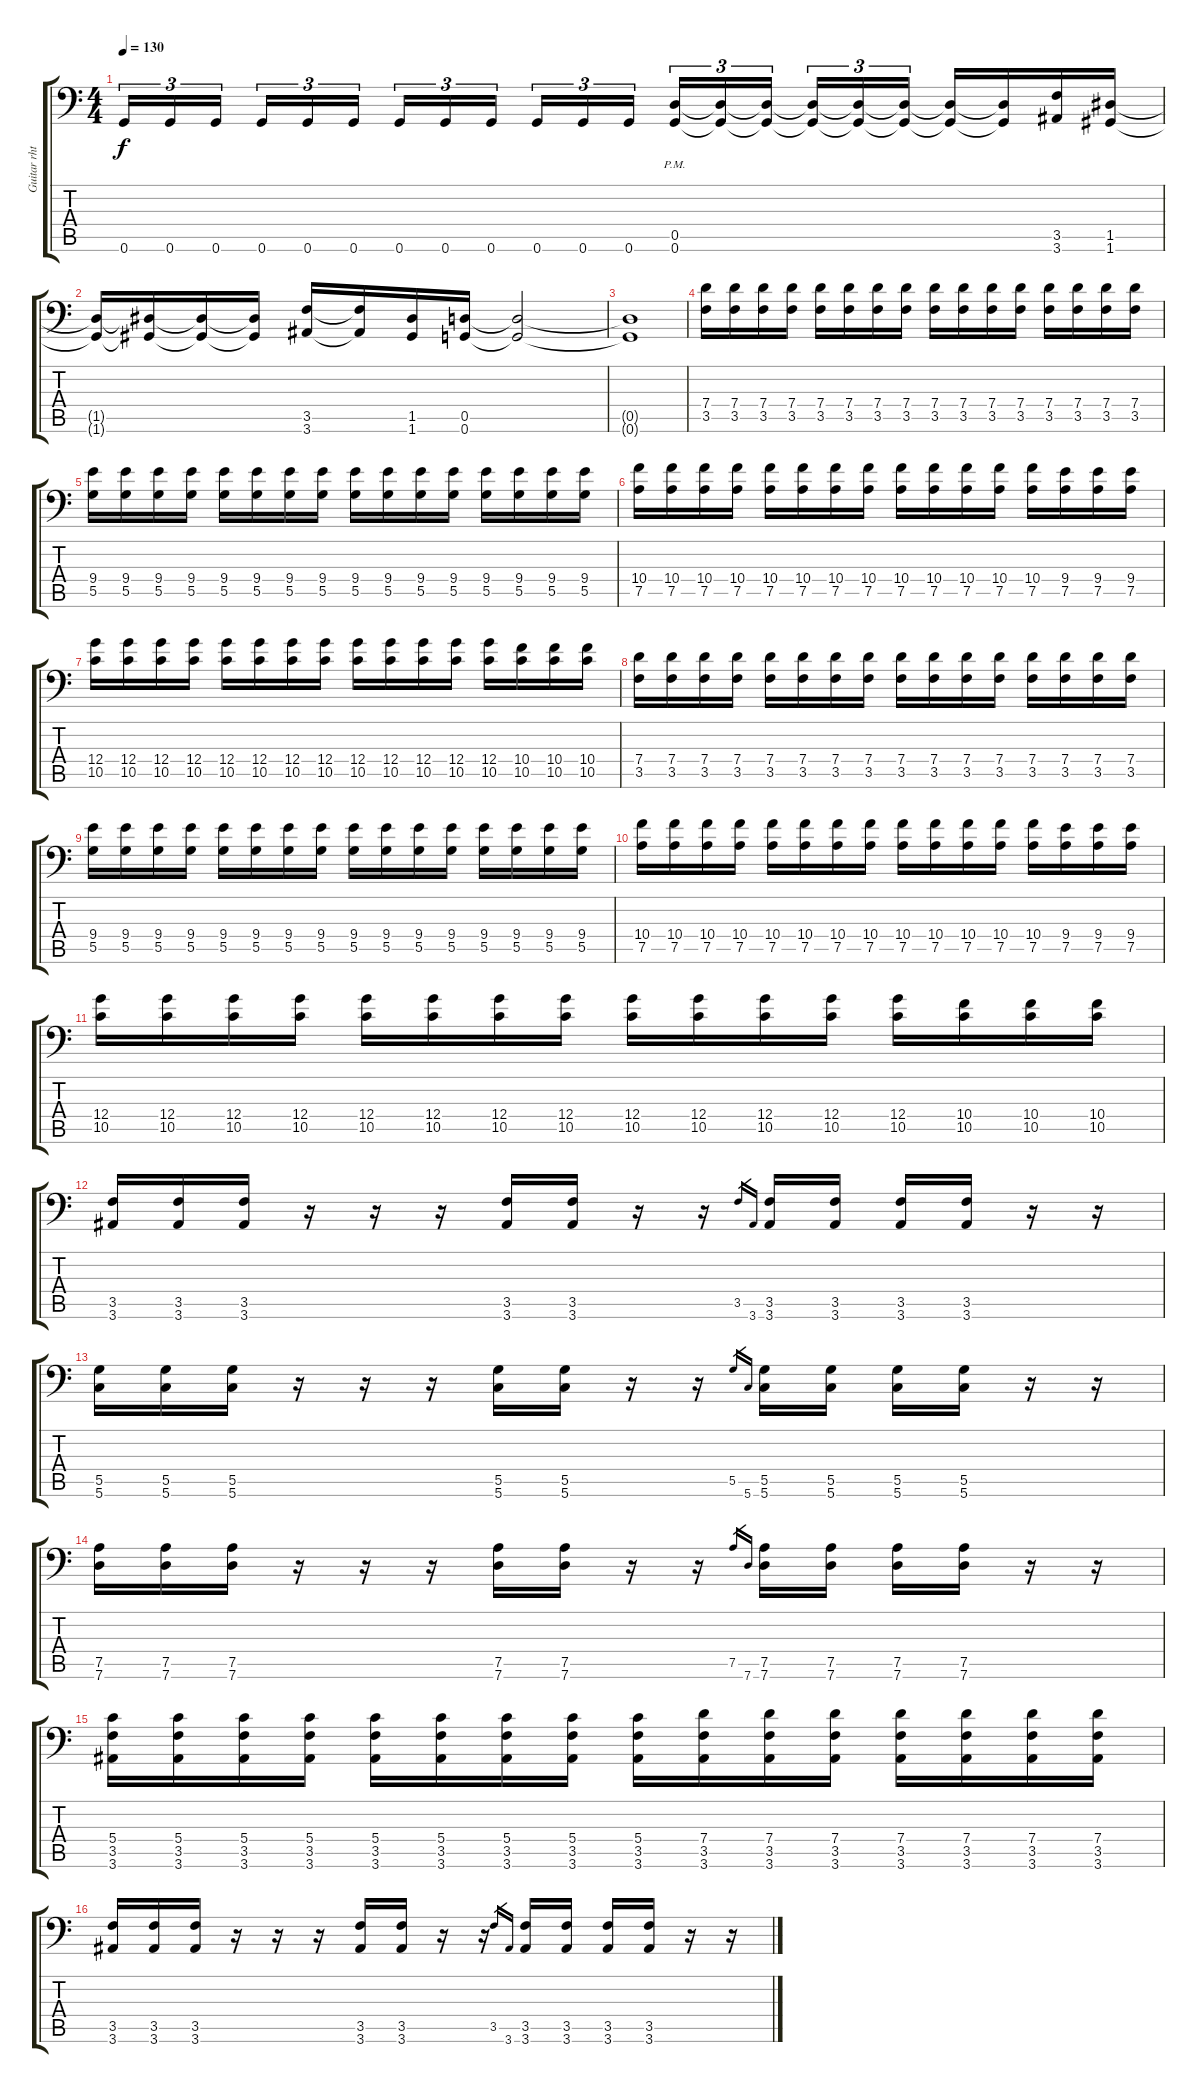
\track ("Guitar rhtm" "Guitar rht") {instrument distortionguitar}
\staff {score tabs}
\tuning (A3 E3 C3 G2 D2 G1) {hide}
\ts (4 4)
\tempo 130
\clef f4
\ks c
0.6.16{tu (3 2) dy f} 0.6.16{tu (3 2)} 0.6.16{tu (3 2) beam splitsecondary} 0.6.16{tu (3 2)} 0.6.16{tu (3 2)} 0.6.16{tu (3 2)} 0.6.16{tu (3 2)} 0.6.16{tu (3 2)} 0.6.16{tu (3 2) beam splitsecondary} 0.6.16{tu (3 2)} 0.6.16{tu (3 2)} 0.6.16{tu (3 2)} (0.5{pm} 0.6{pm}).16{tu (3 2)} (0.5{t} 0.6{t}).16{tu (3 2)} (0.5{t} 0.6{t}).16{tu (3 2) beam splitsecondary} (0.5{t} 0.6{t}).16{tu (3 2)} (0.5{t} 0.6{t}).16{tu (3 2)} (0.5{t} 0.6{t}).16{tu (3 2)} (0.5{t} 0.6{t}).16 (0.5{t} 0.6{t}).16 (3.5 3.6).16 (1.5 1.6).16 |
(1.5{t} 1.6{t}).16 (1.5{t} 1.6{t}).16 (1.5{t} 1.6{t}).16 (1.5{t} 1.6{t}).16 (3.5 3.6).16 (3.5{t} 3.6{t}).16 (1.5 1.6).16 (0.5 0.6).16 (0.5{t} 0.6{t}).2 |
(0.5{t} 0.6{t}).1 |
(7.4 3.5).16 (7.4 3.5).16 (7.4 3.5).16 (7.4 3.5).16 (7.4 3.5).16 (7.4 3.5).16 (7.4 3.5).16 (7.4 3.5).16 (7.4 3.5).16 (7.4 3.5).16 (7.4 3.5).16 (7.4 3.5).16 (7.4 3.5).16 (7.4 3.5).16 (7.4 3.5).16 (7.4 3.5).16 |
(9.4 5.5).16 (9.4 5.5).16 (9.4 5.5).16 (9.4 5.5).16 (9.4 5.5).16 (9.4 5.5).16 (9.4 5.5).16 (9.4 5.5).16 (9.4 5.5).16 (9.4 5.5).16 (9.4 5.5).16 (9.4 5.5).16 (9.4 5.5).16 (9.4 5.5).16 (9.4 5.5).16 (9.4 5.5).16 |
(10.4 7.5).16 (10.4 7.5).16 (10.4 7.5).16 (10.4 7.5).16 (10.4 7.5).16 (10.4 7.5).16 (10.4 7.5).16 (10.4 7.5).16 (10.4 7.5).16 (10.4 7.5).16 (10.4 7.5).16 (10.4 7.5).16 (10.4 7.5).16 (9.4 7.5).16 (9.4 7.5).16 (9.4 7.5).16 |
(12.4 10.5).16 (12.4 10.5).16 (12.4 10.5).16 (12.4 10.5).16 (12.4 10.5).16 (12.4 10.5).16 (12.4 10.5).16 (12.4 10.5).16 (12.4 10.5).16 (12.4 10.5).16 (12.4 10.5).16 (12.4 10.5).16 (12.4 10.5).16 (10.4 10.5).16 (10.4 10.5).16 (10.4 10.5).16 |
(7.4 3.5).16 (7.4 3.5).16 (7.4 3.5).16 (7.4 3.5).16 (7.4 3.5).16 (7.4 3.5).16 (7.4 3.5).16 (7.4 3.5).16 (7.4 3.5).16 (7.4 3.5).16 (7.4 3.5).16 (7.4 3.5).16 (7.4 3.5).16 (7.4 3.5).16 (7.4 3.5).16 (7.4 3.5).16 |
(9.4 5.5).16 (9.4 5.5).16 (9.4 5.5).16 (9.4 5.5).16 (9.4 5.5).16 (9.4 5.5).16 (9.4 5.5).16 (9.4 5.5).16 (9.4 5.5).16 (9.4 5.5).16 (9.4 5.5).16 (9.4 5.5).16 (9.4 5.5).16 (9.4 5.5).16 (9.4 5.5).16 (9.4 5.5).16 |
(10.4 7.5).16 (10.4 7.5).16 (10.4 7.5).16 (10.4 7.5).16 (10.4 7.5).16 (10.4 7.5).16 (10.4 7.5).16 (10.4 7.5).16 (10.4 7.5).16 (10.4 7.5).16 (10.4 7.5).16 (10.4 7.5).16 (10.4 7.5).16 (9.4 7.5).16 (9.4 7.5).16 (9.4 7.5).16 |
(12.4 10.5).16 (12.4 10.5).16 (12.4 10.5).16 (12.4 10.5).16 (12.4 10.5).16 (12.4 10.5).16 (12.4 10.5).16 (12.4 10.5).16 (12.4 10.5).16 (12.4 10.5).16 (12.4 10.5).16 (12.4 10.5).16 (12.4 10.5).16 (10.4 10.5).16 (10.4 10.5).16 (10.4 10.5).16 |
(3.5 3.6).16 (3.5 3.6).16 (3.5 3.6).16 r.16 r.16 r.16 (3.5 3.6).16 (3.5 3.6).16 r.16 r.16 3.5.16{gr} 3.6.16{gr} (3.5 3.6).16 (3.5 3.6).16 (3.5 3.6).16 (3.5 3.6).16 r.16 r.16 |
(5.5 5.6).16 (5.5 5.6).16 (5.5 5.6).16 r.16 r.16 r.16 (5.5 5.6).16 (5.5 5.6).16 r.16 r.16 5.5.16{gr} 5.6.16{gr} (5.5 5.6).16 (5.5 5.6).16 (5.5 5.6).16 (5.5 5.6).16 r.16 r.16 |
(7.5 7.6).16 (7.5 7.6).16 (7.5 7.6).16 r.16 r.16 r.16 (7.5 7.6).16 (7.5 7.6).16 r.16 r.16 7.5.16{gr} 7.6.16{gr} (7.5 7.6).16 (7.5 7.6).16 (7.5 7.6).16 (7.5 7.6).16 r.16 r.16 |
(5.4 3.5 3.6).16 (5.4 3.5 3.6).16 (5.4 3.5 3.6).16 (5.4 3.5 3.6).16 (5.4 3.5 3.6).16 (5.4 3.5 3.6).16 (5.4 3.5 3.6).16 (5.4 3.5 3.6).16 (5.4 3.5 3.6).16 (7.4 3.5 3.6).16 (7.4 3.5 3.6).16 (7.4 3.5 3.6).16 (7.4 3.5 3.6).16 (7.4 3.5 3.6).16 (7.4 3.5 3.6).16 (7.4 3.5 3.6).16 |
(3.5 3.6).16 (3.5 3.6).16 (3.5 3.6).16 r.16 r.16 r.16 (3.5 3.6).16 (3.5 3.6).16 r.16 r.16 3.5.16{gr} 3.6.16{gr} (3.5 3.6).16 (3.5 3.6).16 (3.5 3.6).16 (3.5 3.6).16 r.16 r.16
